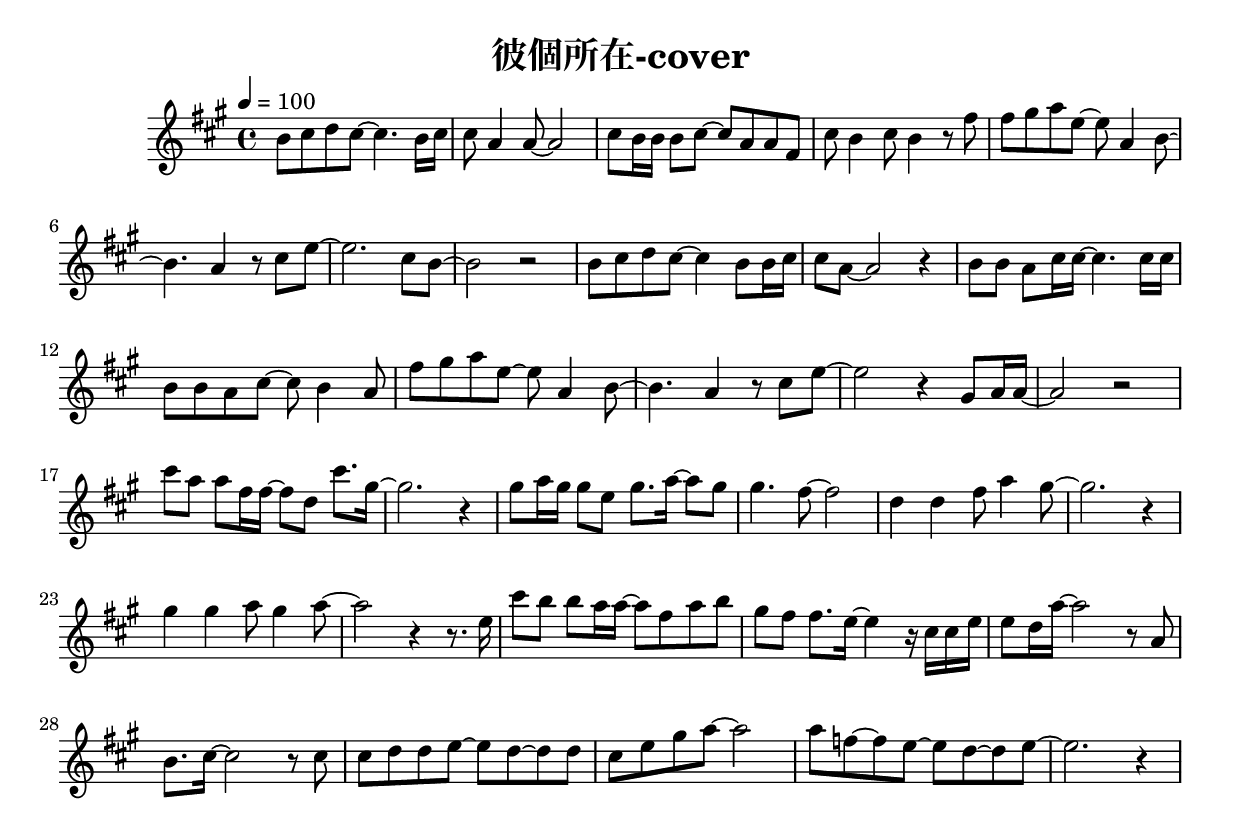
\header {
  title = "彼個所在-cover"
  composer = ""
}



\score
 { 
  \relative a' {
  \tempo 4 = 100
  \key a \major  
  \time 4/4
  b8 cis d cis~ cis4. b16 cis |
  cis8 a4 a8~ a2 |
  cis8 b16 b16 b8 cis~ cis a a fis |
  cis' b4 cis8 b4 r8 fis' |
  fis gis a e~ e a,4 b8~ |
  b4. a4 r8 cis e~ |
  e2. cis8 b~ |
  b2 r|

  b8 cis d cis~ cis4 b8 b16 cis |
  cis8 a8~ a2 r4 |
  b8 b a cis16 cis~ cis4. cis16 cis |
  b8 b a cis~ cis b4 a8 |
  fis' gis a e~ e a,4 b8~ |
  b4. a4 r8 cis e~ |
  e2 r4 gis,8 a16 a~|
  a2 r|

  cis'8 a a fis16 fis~ fis8 d cis'8. gis16~ |
  gis2. r4 |
  gis8 a16 gis gis8 e gis8. a16~ a8 gis |
  gis4. fis8~ fis2 |
  d4 d fis8 a4 gis8~ |
  gis2. r4 |
  gis4 gis a8 gis4 a8~ |
  a2 r4 r8. e16
  
  cis'8 b b a16 a~ a8 fis a b|
  gis fis fis8. e16~ e4 r16 cis cis e|
  e8 d16 a'16~ a2 r8 a, |
  b8. cis16~cis2 r8 cis |
  cis d d e~ e d~ d d |
  cis e gis a~a2 |
  a8 f~ f e~e d~d e~ |
  e2. r4 |




  }

  \layout {}
  \midi {}
}